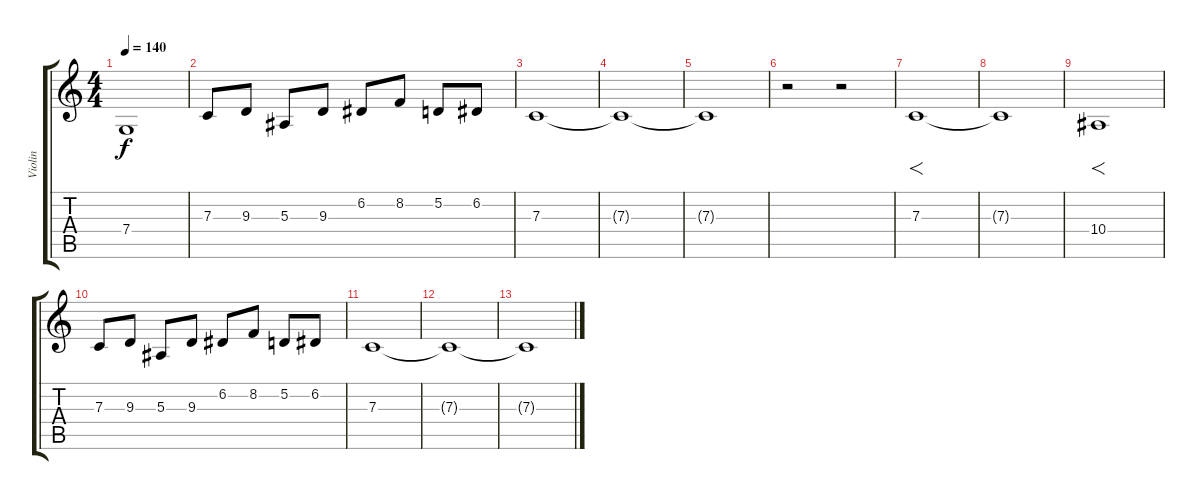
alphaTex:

\track ("Violin" "Violin") {instrument violin}
\staff {score tabs}
\tuning (D4 A3 F3 C3 G2 C2) {hide}
\ts (4 4)
\tempo 140
\clef g2
\ks c
7.4.1{dy f} |
7.3.8 9.3.8 5.3.8 9.3.8 6.2.8 8.2.8 5.2.8 6.2.8 |
7.3.1{volume 0} |
7.3{t}.1 |
7.3{t}.1 |
r.2 r.2{volume 13} |
7.3.1{f} |
7.3{t}.1 |
10.4.1{f} |
7.3.8 9.3.8 5.3.8 9.3.8 6.2.8 8.2.8 5.2.8 6.2.8 |
7.3.1{volume 0} |
7.3{t}.1 |
7.3{t}.1
